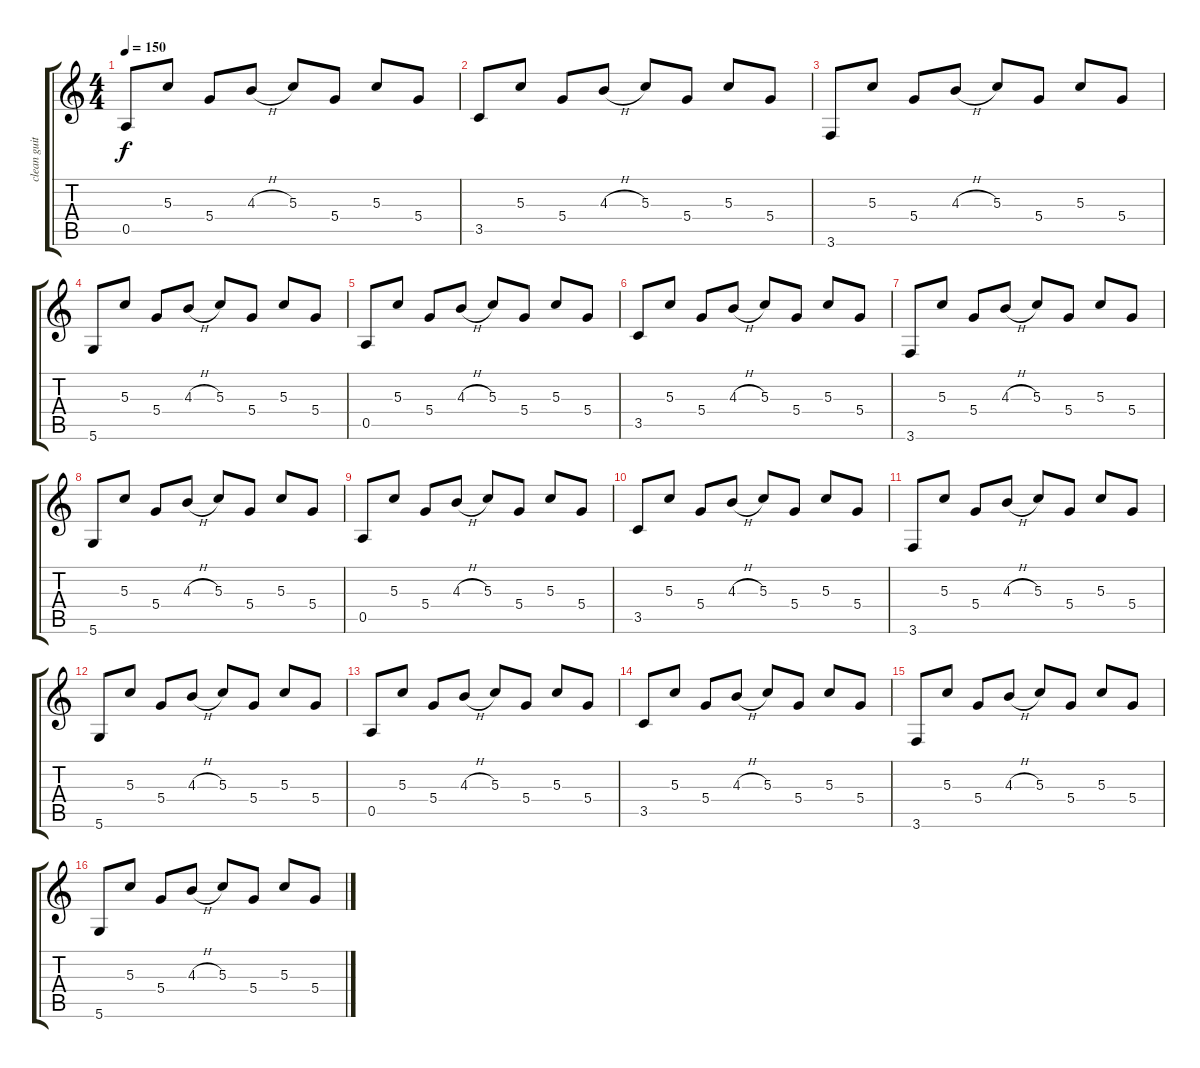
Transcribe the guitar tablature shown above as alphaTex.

\track ("clean guitar" "clean guit") {instrument acousticguitarsteel}
\staff {score tabs}
\tuning (E4 B3 G3 D3 A2 D2) {hide}
\ts (4 4)
\tempo 150
\clef g2
\ks c
0.5.8{dy f} 5.3.8 5.4.8 4.3{h}.8 5.3.8 5.4.8 5.3.8 5.4.8 |
3.5.8 5.3.8 5.4.8 4.3{h}.8 5.3.8 5.4.8 5.3.8 5.4.8 |
3.6.8 5.3.8 5.4.8 4.3{h}.8 5.3.8 5.4.8 5.3.8 5.4.8 |
5.6.8 5.3.8 5.4.8 4.3{h}.8 5.3.8 5.4.8 5.3.8 5.4.8 |
0.5.8 5.3.8 5.4.8 4.3{h}.8 5.3.8 5.4.8 5.3.8 5.4.8 |
3.5.8 5.3.8 5.4.8 4.3{h}.8 5.3.8 5.4.8 5.3.8 5.4.8 |
3.6.8 5.3.8 5.4.8 4.3{h}.8 5.3.8 5.4.8 5.3.8 5.4.8 |
5.6.8 5.3.8 5.4.8 4.3{h}.8 5.3.8 5.4.8 5.3.8 5.4.8 |
0.5.8 5.3.8 5.4.8 4.3{h}.8 5.3.8 5.4.8 5.3.8 5.4.8 |
3.5.8 5.3.8 5.4.8 4.3{h}.8 5.3.8 5.4.8 5.3.8 5.4.8 |
3.6.8 5.3.8 5.4.8 4.3{h}.8 5.3.8 5.4.8 5.3.8 5.4.8 |
5.6.8 5.3.8 5.4.8 4.3{h}.8 5.3.8 5.4.8 5.3.8 5.4.8 |
0.5.8 5.3.8 5.4.8 4.3{h}.8 5.3.8 5.4.8 5.3.8 5.4.8 |
3.5.8 5.3.8 5.4.8 4.3{h}.8 5.3.8 5.4.8 5.3.8 5.4.8 |
3.6.8 5.3.8 5.4.8 4.3{h}.8 5.3.8 5.4.8 5.3.8 5.4.8 |
5.6.8 5.3.8 5.4.8 4.3{h}.8 5.3.8 5.4.8 5.3.8 5.4.8
